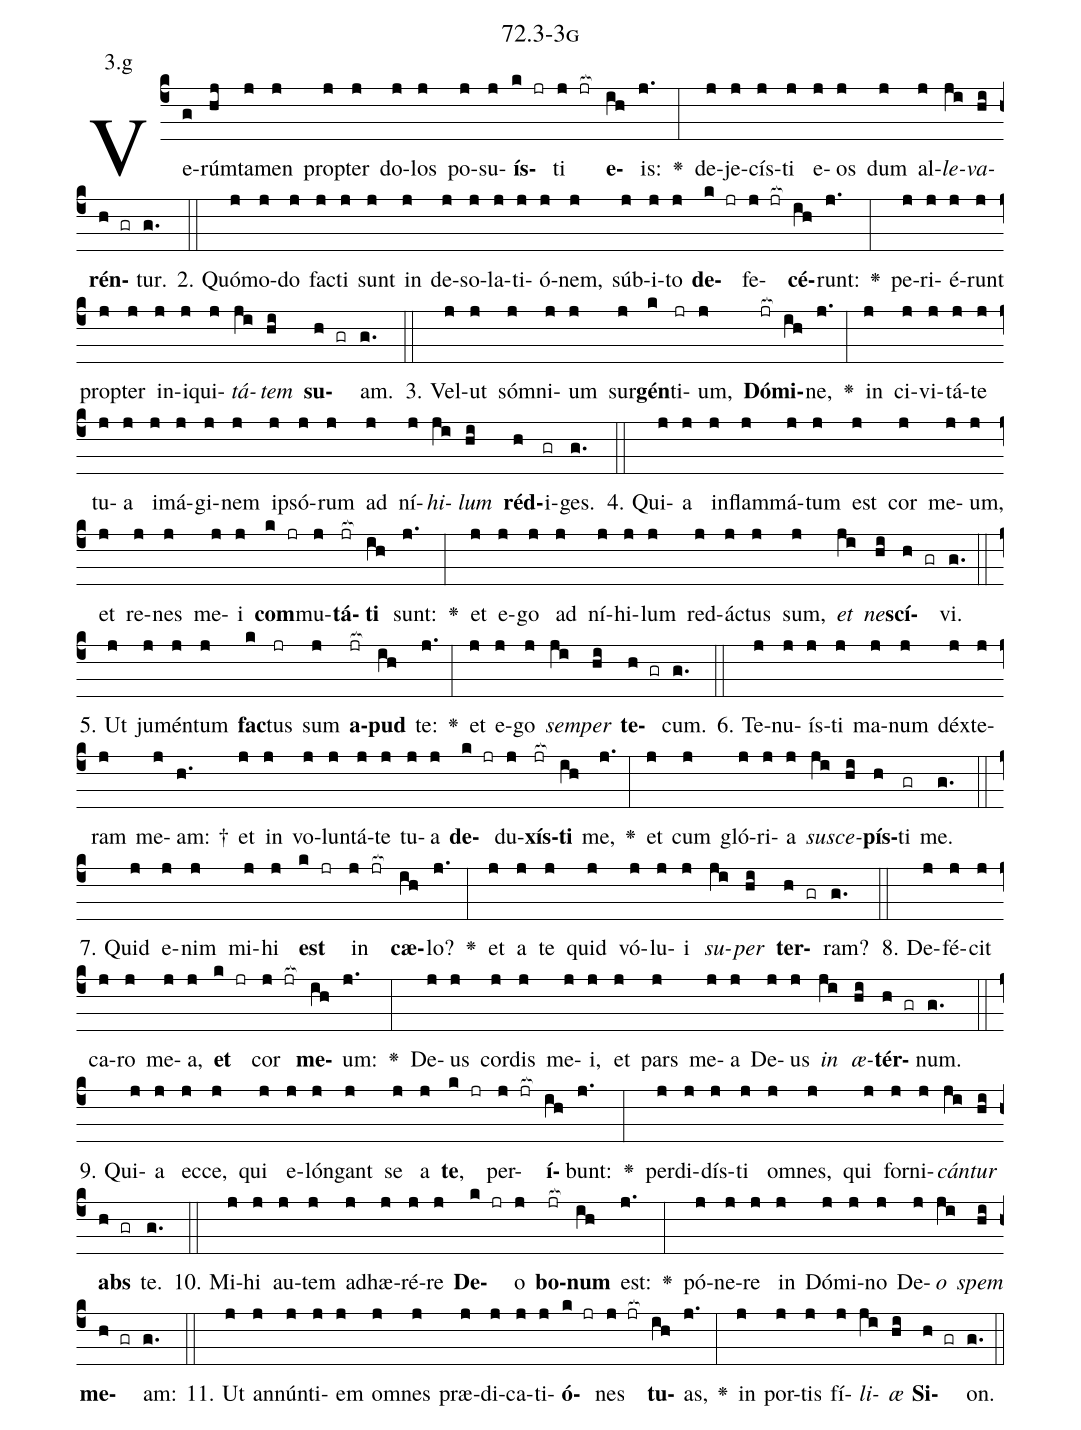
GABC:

name: 72.3-3g;
annotation: 3.g;
%%
(c4)Ve(g)rúm(hj)ta(j)men(j) prop(j)ter(j) do(j)los(j) po(j)su(j)<b>ís</b>(k jr)ti(j jr[ocb:1{]) <b>e</b>(ih[ocb:0}])is:(j.) <v>\greheightstar</v>(:) de(j)je(j)cís(j)ti(j) e(j)os(j) dum(j) al(j)<i>le</i>(ji)<i>va</i>(hi)<b>rén</b>(h gr)tur.(g.) (::)
2. Quó(j)mo(j)do(j) fac(j)ti(j) sunt(j) in(j) de(j)so(j)la(j)ti(j)ó(j)nem,(j) súb(j)i(j)to(j) <b>de</b>(k jr)fe(j jr[ocb:1{])<b>cé</b>(ih[ocb:0}])runt:(j.) <v>\greheightstar</v>(:) pe(j)ri(j)é(j)runt(j) prop(j)ter(j) in(j)i(j)qui(j)<i>tá</i>(ji)<i>tem</i>(hi) <b>su</b>(h gr)am.(g.) (::)
3. Vel(j)ut(j) sóm(j)ni(j)um(j) sur(j)<b>gén</b>(k)ti(jr)um,(j) <b>Dó</b>(jr[ocb:1{])<b>mi</b>(ih[ocb:0}])ne,(j.) <v>\greheightstar</v>(:) in(j) ci(j)vi(j)tá(j)te(j) tu(j)a(j) i(j)má(j)gi(j)nem(j) ip(j)só(j)rum(j) ad(j) ní(j)<i>hi</i>(ji)<i>lum</i>(hi) <b>réd</b>(h)i(gr)ges.(g.) (::)
4. Qui(j)a(j) in(j)flam(j)má(j)tum(j) est(j) cor(j) me(j)um,(j) et(j) re(j)nes(j) me(j)i(j) <b>com</b>(k jr)mu(j)<b>tá</b>(jr[ocb:1{])<b>ti</b>(ih[ocb:0}]) sunt:(j.) <v>\greheightstar</v>(:) et(j) e(j)go(j) ad(j) ní(j)hi(j)lum(j) red(j)ác(j)tus(j) sum,(j) <i>et</i>(ji) <i>ne</i>(hi)<b>scí</b>(h gr)vi.(g.) (::)
5. Ut(j) ju(j)mén(j)tum(j) <b>fac</b>(k)tus(jr) sum(j) <b>a</b>(jr[ocb:1{])<b>pud</b>(ih[ocb:0}]) te:(j.) <v>\greheightstar</v>(:) et(j) e(j)go(j) <i>sem</i>(ji)<i>per</i>(hi) <b>te</b>(h gr)cum.(g.) (::)
6. Te(j)nu(j)ís(j)ti(j) ma(j)num(j) déx(j)te(j)ram(j) me(j)am: †(h.) et(j) in(j) vo(j)lun(j)tá(j)te(j) tu(j)a(j) <b>de</b>(k jr)du(j)<b>xís</b>(jr[ocb:1{])<b>ti</b>(ih[ocb:0}]) me,(j.) <v>\greheightstar</v>(:) et(j) cum(j) gló(j)ri(j)a(j) <i>su</i>(ji)<i>sce</i>(hi)<b>pís</b>(h)ti(gr) me.(g.) (::)
7. Quid(j) e(j)nim(j) mi(j)hi(j) <b>est</b>(k jr) in(j jr[ocb:1{]) <b>cæ</b>(ih[ocb:0}])lo?(j.) <v>\greheightstar</v>(:) et(j) a(j) te(j) quid(j) vó(j)lu(j)i(j) <i>su</i>(ji)<i>per</i>(hi) <b>ter</b>(h gr)ram?(g.) (::)
8. De(j)fé(j)cit(j) ca(j)ro(j) me(j)a,(j) <b>et</b>(k jr) cor(j jr[ocb:1{]) <b>me</b>(ih[ocb:0}])um:(j.) <v>\greheightstar</v>(:) De(j)us(j) cor(j)dis(j) me(j)i,(j) et(j) pars(j) me(j)a(j) De(j)us(j) <i>in</i>(ji) <i>æ</i>(hi)<b>tér</b>(h gr)num.(g.) (::)
9. Qui(j)a(j) ec(j)ce,(j) qui(j) e(j)lón(j)gant(j) se(j) a(j) <b>te</b>,(k jr) per(j jr[ocb:1{])<b>í</b>(ih[ocb:0}])bunt:(j.) <v>\greheightstar</v>(:) per(j)di(j)dís(j)ti(j) om(j)nes,(j) qui(j) for(j)ni(j)<i>cán</i>(ji)<i>tur</i>(hi) <b>abs</b>(h gr) te.(g.) (::)
10. Mi(j)hi(j) au(j)tem(j) ad(j)hæ(j)ré(j)re(j) <b>De</b>(k jr)o(j) <b>bo</b>(jr[ocb:1{])<b>num</b>(ih[ocb:0}]) est:(j.) <v>\greheightstar</v>(:) pó(j)ne(j)re(j) in(j) Dó(j)mi(j)no(j) De(j)<i>o</i>(ji) <i>spem</i>(hi) <b>me</b>(h gr)am:(g.) (::)
11. Ut(j) an(j)nún(j)ti(j)em(j) om(j)nes(j) præ(j)di(j)ca(j)ti(j)<b>ó</b>(k jr)nes(j jr[ocb:1{]) <b>tu</b>(ih[ocb:0}])as,(j.) <v>\greheightstar</v>(:) in(j) por(j)tis(j) fí(j)<i>li</i>(ji)<i>æ</i>(hi) <b>Si</b>(h gr)on.(g.) (::)
